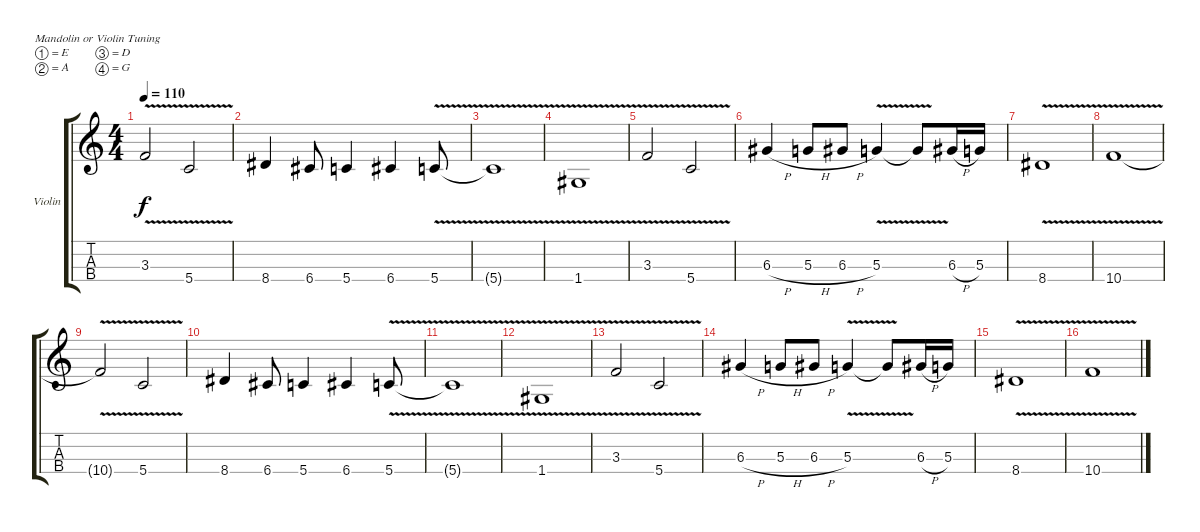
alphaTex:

\defaultSystemsLayout 4
\bracketExtendMode groupsimilarinstruments
\firstSystemTrackNameOrientation horizontal
\otherSystemsTrackNameOrientation horizontal
\track ("Violin" "Violin") {instrument violin}
\staff {score tabs}
\tuning (E5 A4 D4 G3)
\ts (4 4)
\tempo 110
\clef g2
\scale
0.333333
\ks c
3.3{v}.2{dy f} 5.4{v}.2 |
\scale
0.333333 8.4.4 6.4.8 5.4.4 6.4.4 5.4{v}.8 |
\scale
0.333333 5.4{v t}.1 |
\scale
0.333333 1.4{v}.1 |
\scale
0.333333 3.3{v}.2 5.4{v}.2 |
\scale
0.333333 6.3{h}.4 5.3{h}.8 6.3{h}.8 5.3{v}.4 5.3{v t}.8 6.3{h}.16 5.3.16 |
\scale
0.333333 8.4{v}.1 |
\scale
0.333333 10.4{v}.1 |
\scale
0.333333 10.4{v t}.2 5.4{v}.2 |
\scale
0.333333 8.4.4 6.4.8 5.4.4 6.4.4 5.4{v}.8 |
\scale
0.333333 5.4{v t}.1 |
\scale
0.333333 1.4{v}.1 |
\scale
0.333333 3.3{v}.2 5.4{v}.2 |
\scale
0.333333 6.3{h}.4 5.3{h}.8 6.3{h}.8 5.3{v}.4 5.3{v t}.8 6.3{h}.16 5.3.16 |
\scale
0.333333 8.4{v}.1 |
\scale
0.333333 10.4{v}.1
